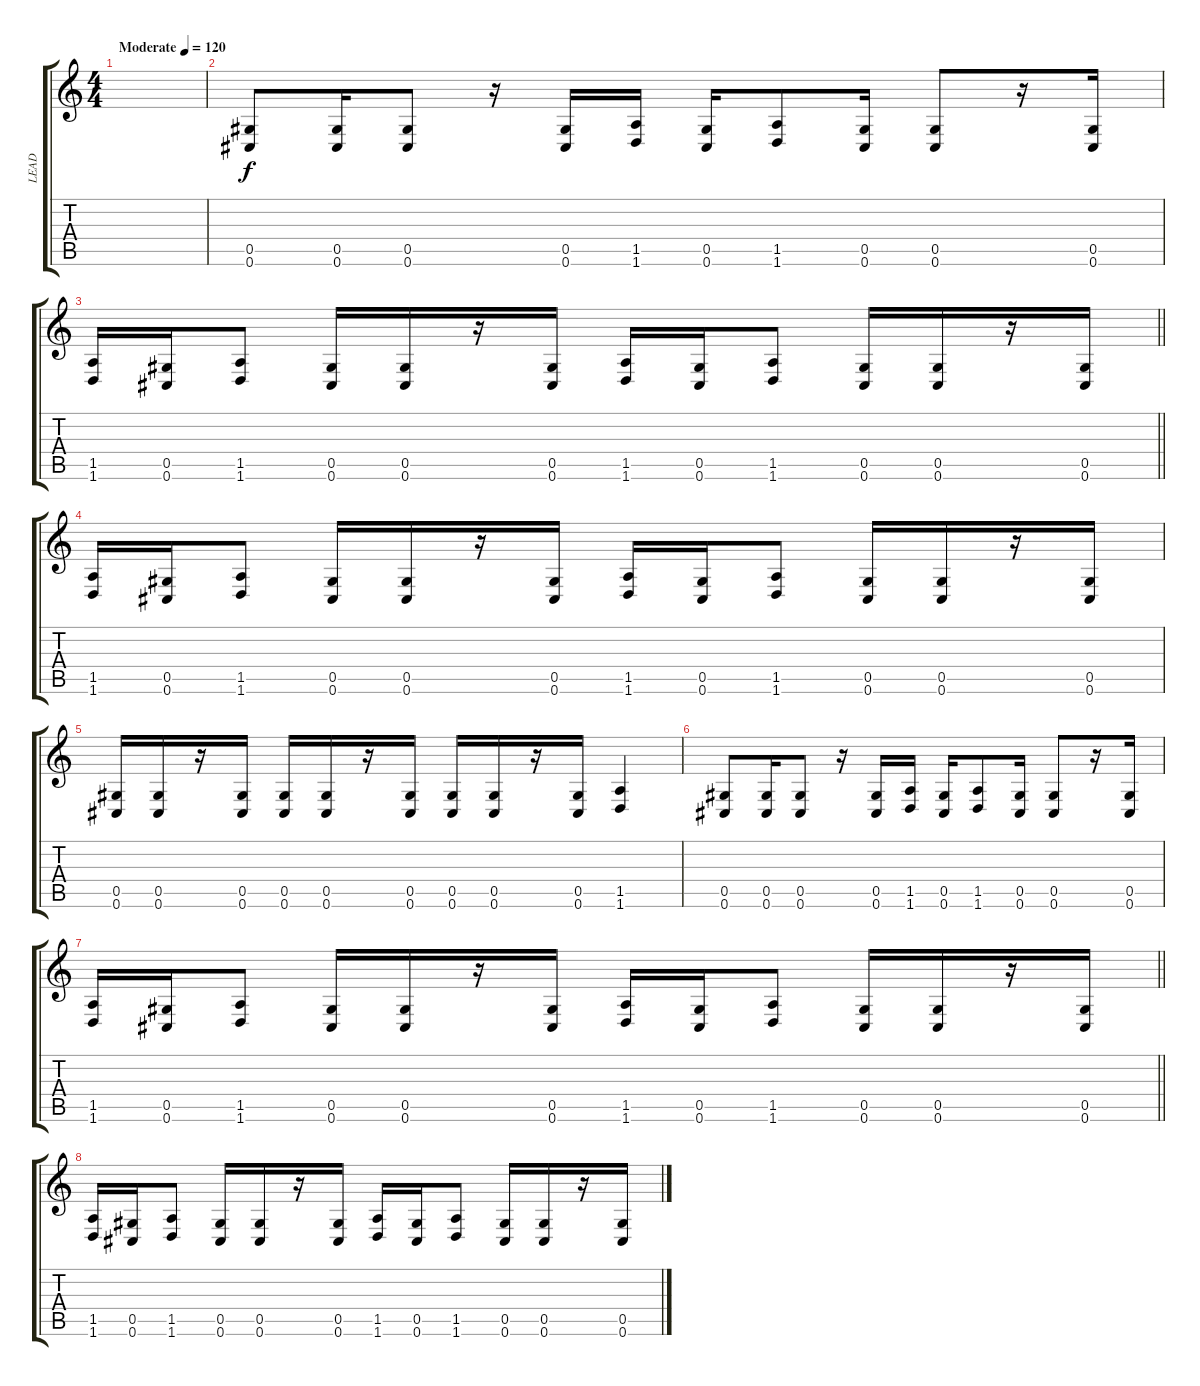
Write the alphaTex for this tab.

\track ("LEAD" "LEAD") {instrument overdrivenguitar}
\staff {score tabs}
\tuning (Eb4 Bb3 Gb3 Db3 Ab2 Db2) {hide}
\ts (4 4)
\tempo (120 "Moderate")
\clef g2
\ks c
|
(0.5 0.6).8 (0.5 0.6).16 (0.5 0.6).8 r.16 (0.5 0.6).16 (1.5 1.6).16 (0.5 0.6).16 (1.5 1.6).8 (0.5 0.6).16 (0.5 0.6).8 r.16 (0.5 0.6).16 |
\barLineRight lightlight
(1.5 1.6).16 (0.5 0.6).16 (1.5 1.6).8 (0.5 0.6).16 (0.5 0.6).16 r.16 (0.5 0.6).16 (1.5 1.6).16 (0.5 0.6).16 (1.5 1.6).8 (0.5 0.6).16 (0.5 0.6).16 r.16 (0.5 0.6).16 |
(1.5 1.6).16 (0.5 0.6).16 (1.5 1.6).8 (0.5 0.6).16 (0.5 0.6).16 r.16 (0.5 0.6).16 (1.5 1.6).16 (0.5 0.6).16 (1.5 1.6).8 (0.5 0.6).16 (0.5 0.6).16 r.16 (0.5 0.6).16 |
(0.5 0.6).16 (0.5 0.6).16 r.16 (0.5 0.6).16 (0.5 0.6).16 (0.5 0.6).16 r.16 (0.5 0.6).16 (0.5 0.6).16 (0.5 0.6).16 r.16 (0.5 0.6).16 (1.5 1.6).4 |
(0.5 0.6).8 (0.5 0.6).16 (0.5 0.6).8 r.16 (0.5 0.6).16 (1.5 1.6).16 (0.5 0.6).16 (1.5 1.6).8 (0.5 0.6).16 (0.5 0.6).8 r.16 (0.5 0.6).16 |
\barLineRight lightlight
(1.5 1.6).16 (0.5 0.6).16 (1.5 1.6).8 (0.5 0.6).16 (0.5 0.6).16 r.16 (0.5 0.6).16 (1.5 1.6).16 (0.5 0.6).16 (1.5 1.6).8 (0.5 0.6).16 (0.5 0.6).16 r.16 (0.5 0.6).16 |
(1.5 1.6).16 (0.5 0.6).16 (1.5 1.6).8 (0.5 0.6).16 (0.5 0.6).16 r.16 (0.5 0.6).16 (1.5 1.6).16 (0.5 0.6).16 (1.5 1.6).8 (0.5 0.6).16 (0.5 0.6).16 r.16 (0.5 0.6).16
